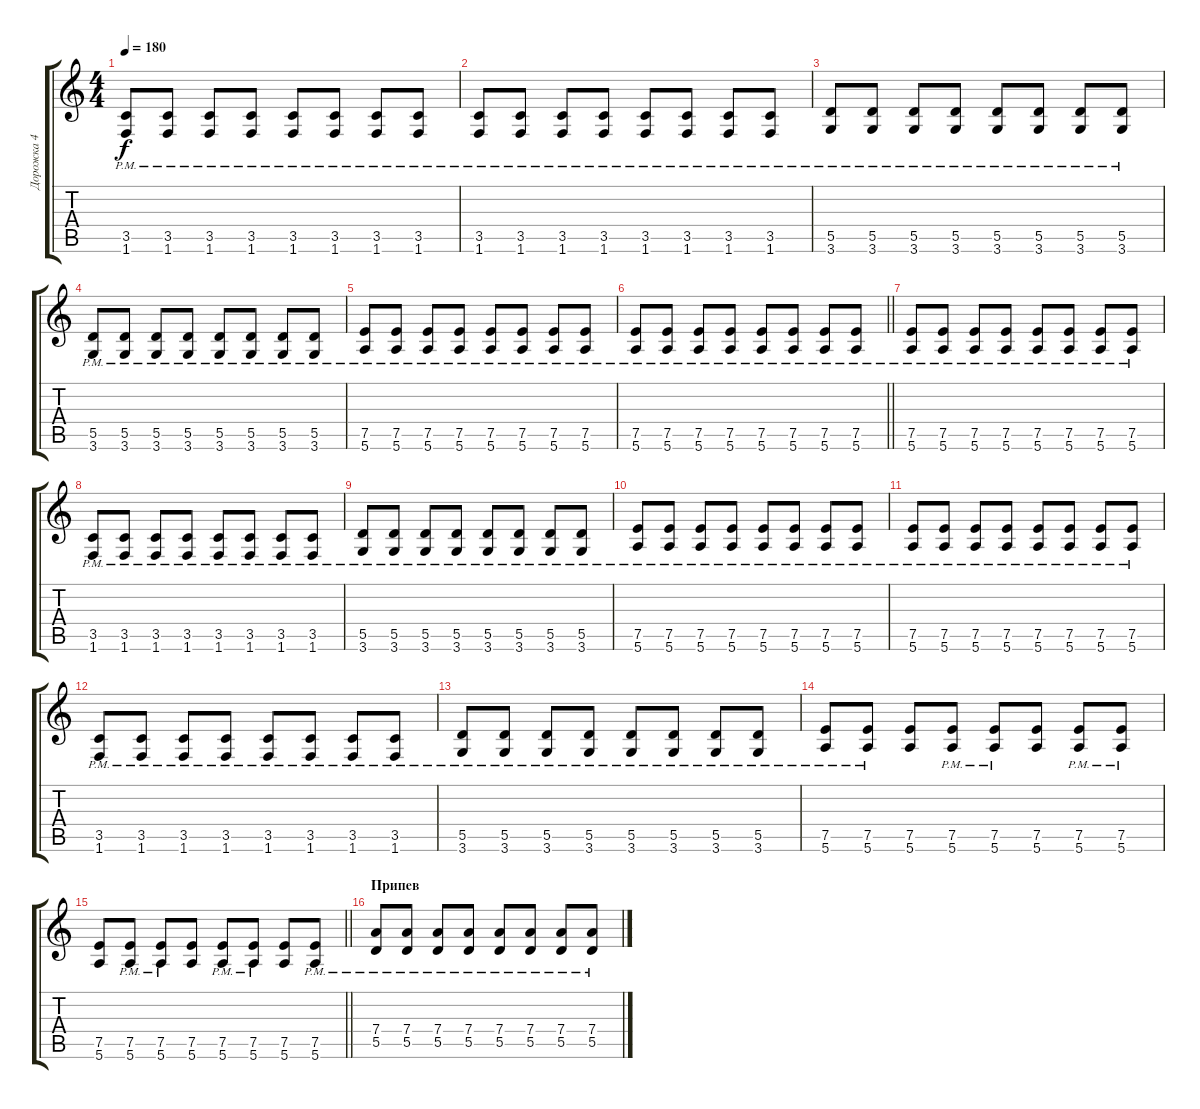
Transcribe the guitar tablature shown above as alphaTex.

\track ("Дорожка 4" "Дорожка 4") {instrument overdrivenguitar}
\staff {score tabs}
\tuning (E4 B3 G3 D3 A2 E2) {hide}
\ts (4 4)
\tempo 180
\clef g2
\ks c
(3.5{pm} 1.6{pm}).8{dy f} (3.5{pm} 1.6{pm}).8 (3.5{pm} 1.6{pm}).8 (3.5{pm} 1.6{pm}).8 (3.5{pm} 1.6{pm}).8 (3.5{pm} 1.6{pm}).8 (3.5{pm} 1.6{pm}).8 (3.5{pm} 1.6{pm}).8 |
(3.5{pm} 1.6{pm}).8 (3.5{pm} 1.6{pm}).8 (3.5{pm} 1.6{pm}).8 (3.5{pm} 1.6{pm}).8 (3.5{pm} 1.6{pm}).8 (3.5{pm} 1.6{pm}).8 (3.5{pm} 1.6{pm}).8 (3.5{pm} 1.6{pm}).8 |
(5.5{pm} 3.6{pm}).8 (5.5{pm} 3.6{pm}).8 (5.5{pm} 3.6{pm}).8 (5.5{pm} 3.6{pm}).8 (5.5{pm} 3.6{pm}).8 (5.5{pm} 3.6{pm}).8 (5.5{pm} 3.6{pm}).8 (5.5{pm} 3.6{pm}).8 |
(5.5{pm} 3.6{pm}).8 (5.5{pm} 3.6{pm}).8 (5.5{pm} 3.6{pm}).8 (5.5{pm} 3.6{pm}).8 (5.5{pm} 3.6{pm}).8 (5.5{pm} 3.6{pm}).8 (5.5{pm} 3.6{pm}).8 (5.5{pm} 3.6{pm}).8 |
(7.5{pm} 5.6{pm}).8 (7.5{pm} 5.6{pm}).8 (7.5{pm} 5.6{pm}).8 (7.5{pm} 5.6{pm}).8 (7.5{pm} 5.6{pm}).8 (7.5{pm} 5.6{pm}).8 (7.5{pm} 5.6{pm}).8 (7.5{pm} 5.6{pm}).8 |
\barLineRight lightlight
(7.5{pm} 5.6{pm}).8 (7.5{pm} 5.6{pm}).8 (7.5{pm} 5.6{pm}).8 (7.5{pm} 5.6{pm}).8 (7.5{pm} 5.6{pm}).8 (7.5{pm} 5.6{pm}).8 (7.5{pm} 5.6{pm}).8 (7.5{pm} 5.6{pm}).8 |
(7.5{pm} 5.6{pm}).8 (7.5{pm} 5.6{pm}).8 (7.5{pm} 5.6{pm}).8 (7.5{pm} 5.6{pm}).8 (7.5{pm} 5.6{pm}).8 (7.5{pm} 5.6{pm}).8 (7.5{pm} 5.6{pm}).8 (7.5{pm} 5.6{pm}).8 |
(3.5{pm} 1.6{pm}).8 (3.5{pm} 1.6{pm}).8 (3.5{pm} 1.6{pm}).8 (3.5{pm} 1.6{pm}).8 (3.5{pm} 1.6{pm}).8 (3.5{pm} 1.6{pm}).8 (3.5{pm} 1.6{pm}).8 (3.5{pm} 1.6{pm}).8 |
(5.5{pm} 3.6{pm}).8 (5.5{pm} 3.6{pm}).8 (5.5{pm} 3.6{pm}).8 (5.5{pm} 3.6{pm}).8 (5.5{pm} 3.6{pm}).8 (5.5{pm} 3.6{pm}).8 (5.5{pm} 3.6{pm}).8 (5.5{pm} 3.6{pm}).8 |
(7.5{pm} 5.6{pm}).8 (7.5{pm} 5.6{pm}).8 (7.5{pm} 5.6{pm}).8 (7.5{pm} 5.6{pm}).8 (7.5{pm} 5.6{pm}).8 (7.5{pm} 5.6{pm}).8 (7.5{pm} 5.6{pm}).8 (7.5{pm} 5.6{pm}).8 |
(7.5{pm} 5.6{pm}).8 (7.5{pm} 5.6{pm}).8 (7.5{pm} 5.6{pm}).8 (7.5{pm} 5.6{pm}).8 (7.5{pm} 5.6{pm}).8 (7.5{pm} 5.6{pm}).8 (7.5{pm} 5.6{pm}).8 (7.5{pm} 5.6{pm}).8 |
(3.5{pm} 1.6{pm}).8 (3.5{pm} 1.6{pm}).8 (3.5{pm} 1.6{pm}).8 (3.5{pm} 1.6{pm}).8 (3.5{pm} 1.6{pm}).8 (3.5{pm} 1.6{pm}).8 (3.5{pm} 1.6{pm}).8 (3.5{pm} 1.6{pm}).8 |
(5.5{pm} 3.6{pm}).8 (5.5{pm} 3.6{pm}).8 (5.5{pm} 3.6{pm}).8 (5.5{pm} 3.6{pm}).8 (5.5{pm} 3.6{pm}).8 (5.5{pm} 3.6{pm}).8 (5.5{pm} 3.6{pm}).8 (5.5{pm} 3.6{pm}).8 |
(7.5{pm} 5.6{pm}).8 (7.5{pm} 5.6{pm}).8 (7.5 5.6).8 (7.5{pm} 5.6{pm}).8 (7.5{pm} 5.6{pm}).8 (7.5 5.6).8 (7.5{pm} 5.6{pm}).8 (7.5{pm} 5.6{pm}).8 |
\barLineRight lightlight
(7.5 5.6).8 (7.5{pm} 5.6{pm}).8 (7.5{pm} 5.6{pm}).8 (7.5 5.6).8 (7.5{pm} 5.6{pm}).8 (7.5{pm} 5.6{pm}).8 (7.5 5.6).8 (7.5{pm} 5.6{pm}).8 |
\section ("" "Припев")
(7.4{pm} 5.5{pm}).8 (7.4{pm} 5.5{pm}).8 (7.4{pm} 5.5{pm}).8 (7.4{pm} 5.5{pm}).8 (7.4{pm} 5.5{pm}).8 (7.4{pm} 5.5{pm}).8 (7.4{pm} 5.5{pm}).8 (7.4{pm} 5.5{pm}).8
